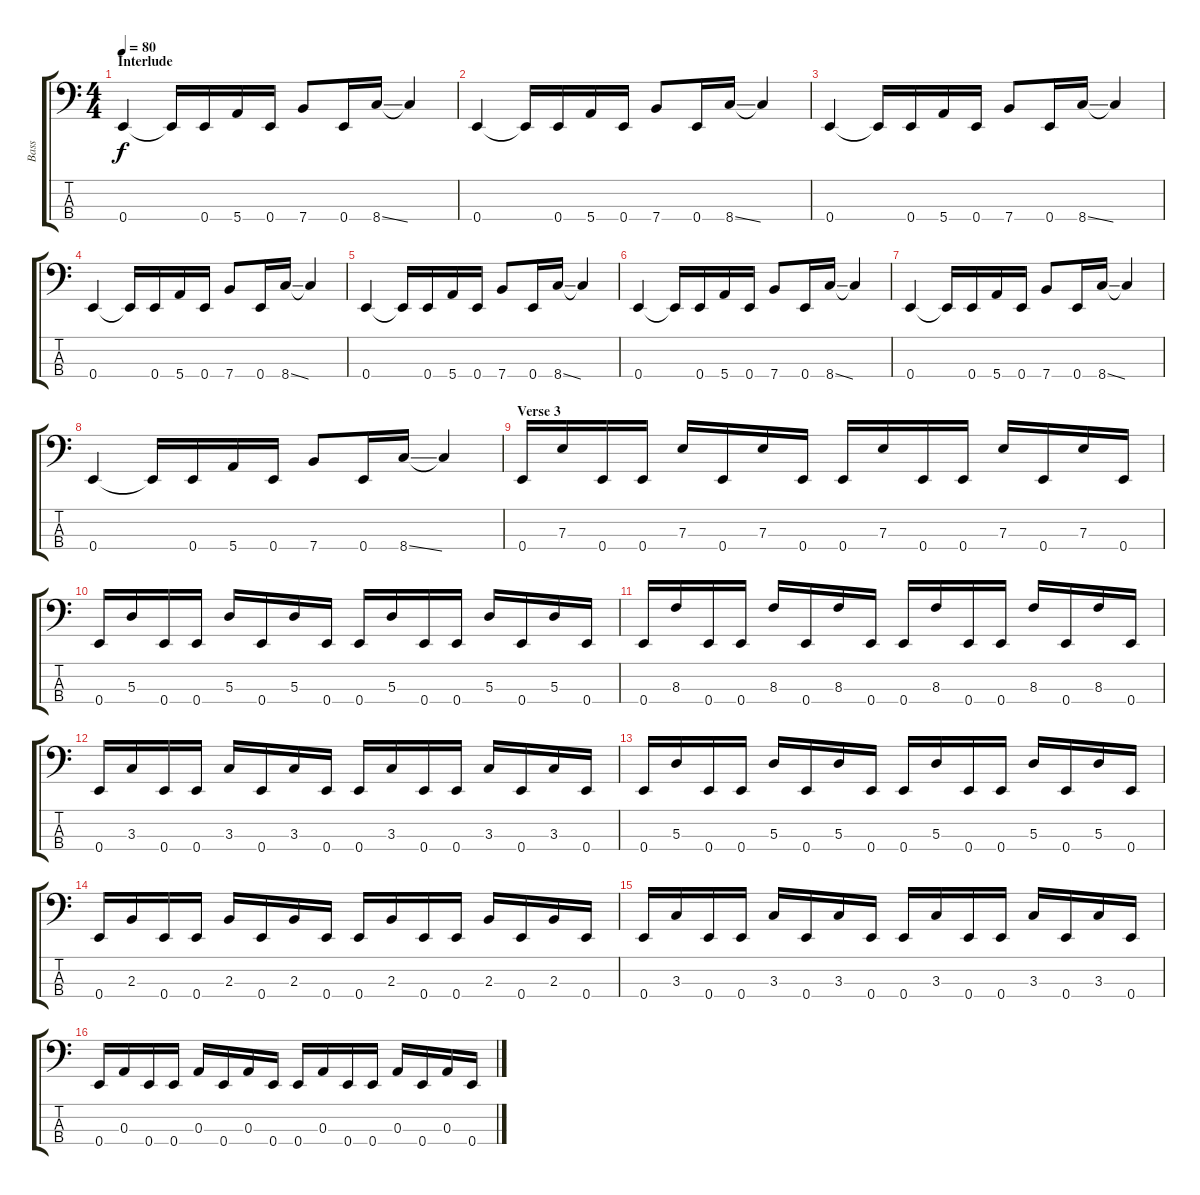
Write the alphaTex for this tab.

\track ("Bass" "Bass") {instrument electricbasspick}
\staff {score tabs}
\tuning (G2 D2 A1 E1) {hide}
\ts (4 4)
\section ("" "Interlude")
\tempo 80
\clef f4
\ks c
0.4.4{dy f} 0.4{t}.16 0.4.16 5.4.16 0.4.16 7.4.8 0.4.16 8.4{ss}.16 8.4{t}.4 |
0.4.4 0.4{t}.16 0.4.16 5.4.16 0.4.16 7.4.8 0.4.16 8.4{ss}.16 8.4{t}.4 |
0.4.4 0.4{t}.16 0.4.16 5.4.16 0.4.16 7.4.8 0.4.16 8.4{ss}.16 8.4{t}.4 |
0.4.4 0.4{t}.16 0.4.16 5.4.16 0.4.16 7.4.8 0.4.16 8.4{ss}.16 8.4{t}.4 |
0.4.4 0.4{t}.16 0.4.16 5.4.16 0.4.16 7.4.8 0.4.16 8.4{ss}.16 8.4{t}.4 |
0.4.4 0.4{t}.16 0.4.16 5.4.16 0.4.16 7.4.8 0.4.16 8.4{ss}.16 8.4{t}.4 |
0.4.4 0.4{t}.16 0.4.16 5.4.16 0.4.16 7.4.8 0.4.16 8.4{ss}.16 8.4{t}.4 |
0.4.4 0.4{t}.16 0.4.16 5.4.16 0.4.16 7.4.8 0.4.16 8.4{ss}.16 8.4{t}.4 |
\section ("" "Verse 3")
0.4.16 7.3.16 0.4.16 0.4.16 7.3.16 0.4.16 7.3.16 0.4.16 0.4.16 7.3.16 0.4.16 0.4.16 7.3.16 0.4.16 7.3.16 0.4.16 |
0.4.16 5.3.16 0.4.16 0.4.16 5.3.16 0.4.16 5.3.16 0.4.16 0.4.16 5.3.16 0.4.16 0.4.16 5.3.16 0.4.16 5.3.16 0.4.16 |
0.4.16 8.3.16 0.4.16 0.4.16 8.3.16 0.4.16 8.3.16 0.4.16 0.4.16 8.3.16 0.4.16 0.4.16 8.3.16 0.4.16 8.3.16 0.4.16 |
0.4.16 3.3.16 0.4.16 0.4.16 3.3.16 0.4.16 3.3.16 0.4.16 0.4.16 3.3.16 0.4.16 0.4.16 3.3.16 0.4.16 3.3.16 0.4.16 |
0.4.16 5.3.16 0.4.16 0.4.16 5.3.16 0.4.16 5.3.16 0.4.16 0.4.16 5.3.16 0.4.16 0.4.16 5.3.16 0.4.16 5.3.16 0.4.16 |
0.4.16 2.3.16 0.4.16 0.4.16 2.3.16 0.4.16 2.3.16 0.4.16 0.4.16 2.3.16 0.4.16 0.4.16 2.3.16 0.4.16 2.3.16 0.4.16 |
0.4.16 3.3.16 0.4.16 0.4.16 3.3.16 0.4.16 3.3.16 0.4.16 0.4.16 3.3.16 0.4.16 0.4.16 3.3.16 0.4.16 3.3.16 0.4.16 |
0.4.16 0.3.16 0.4.16 0.4.16 0.3.16 0.4.16 0.3.16 0.4.16 0.4.16 0.3.16 0.4.16 0.4.16 0.3.16 0.4.16 0.3.16 0.4.16
